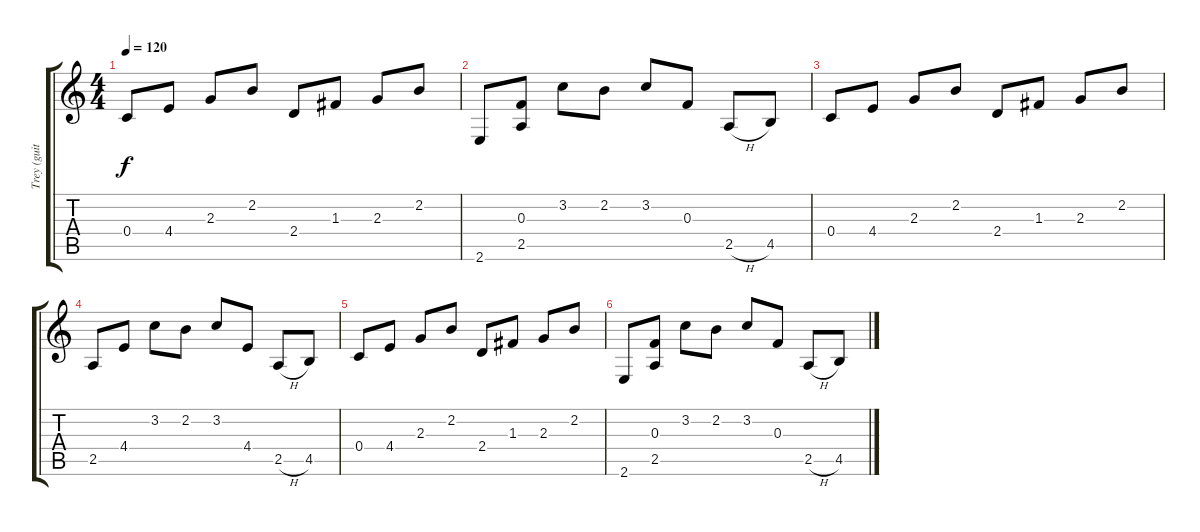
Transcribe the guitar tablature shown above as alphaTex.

\track ("Trey (guitar)" "Trey (guit") {instrument electricguitarclean}
\staff {score tabs}
\tuning (D4 A3 F3 C3 G2 D2) {hide}
\ts (4 4)
\tempo 120
\clef g2
\ks c
0.4.8{dy f} 4.4.8 2.3.8 2.2.8 2.4.8 1.3.8 2.3.8 2.2.8 |
2.6.8 (0.3 2.5).8 3.2.8 2.2.8 3.2.8 0.3.8 2.5{h}.8 4.5.8 |
0.4.8 4.4.8 2.3.8 2.2.8 2.4.8 1.3.8 2.3.8 2.2.8 |
2.5.8 4.4.8 3.2.8 2.2.8 3.2.8 4.4.8 2.5{h}.8 4.5.8 |
0.4.8 4.4.8 2.3.8 2.2.8 2.4.8 1.3.8 2.3.8 2.2.8 |
2.6.8 (0.3 2.5).8 3.2.8 2.2.8 3.2.8 0.3.8 2.5{h}.8 4.5.8
